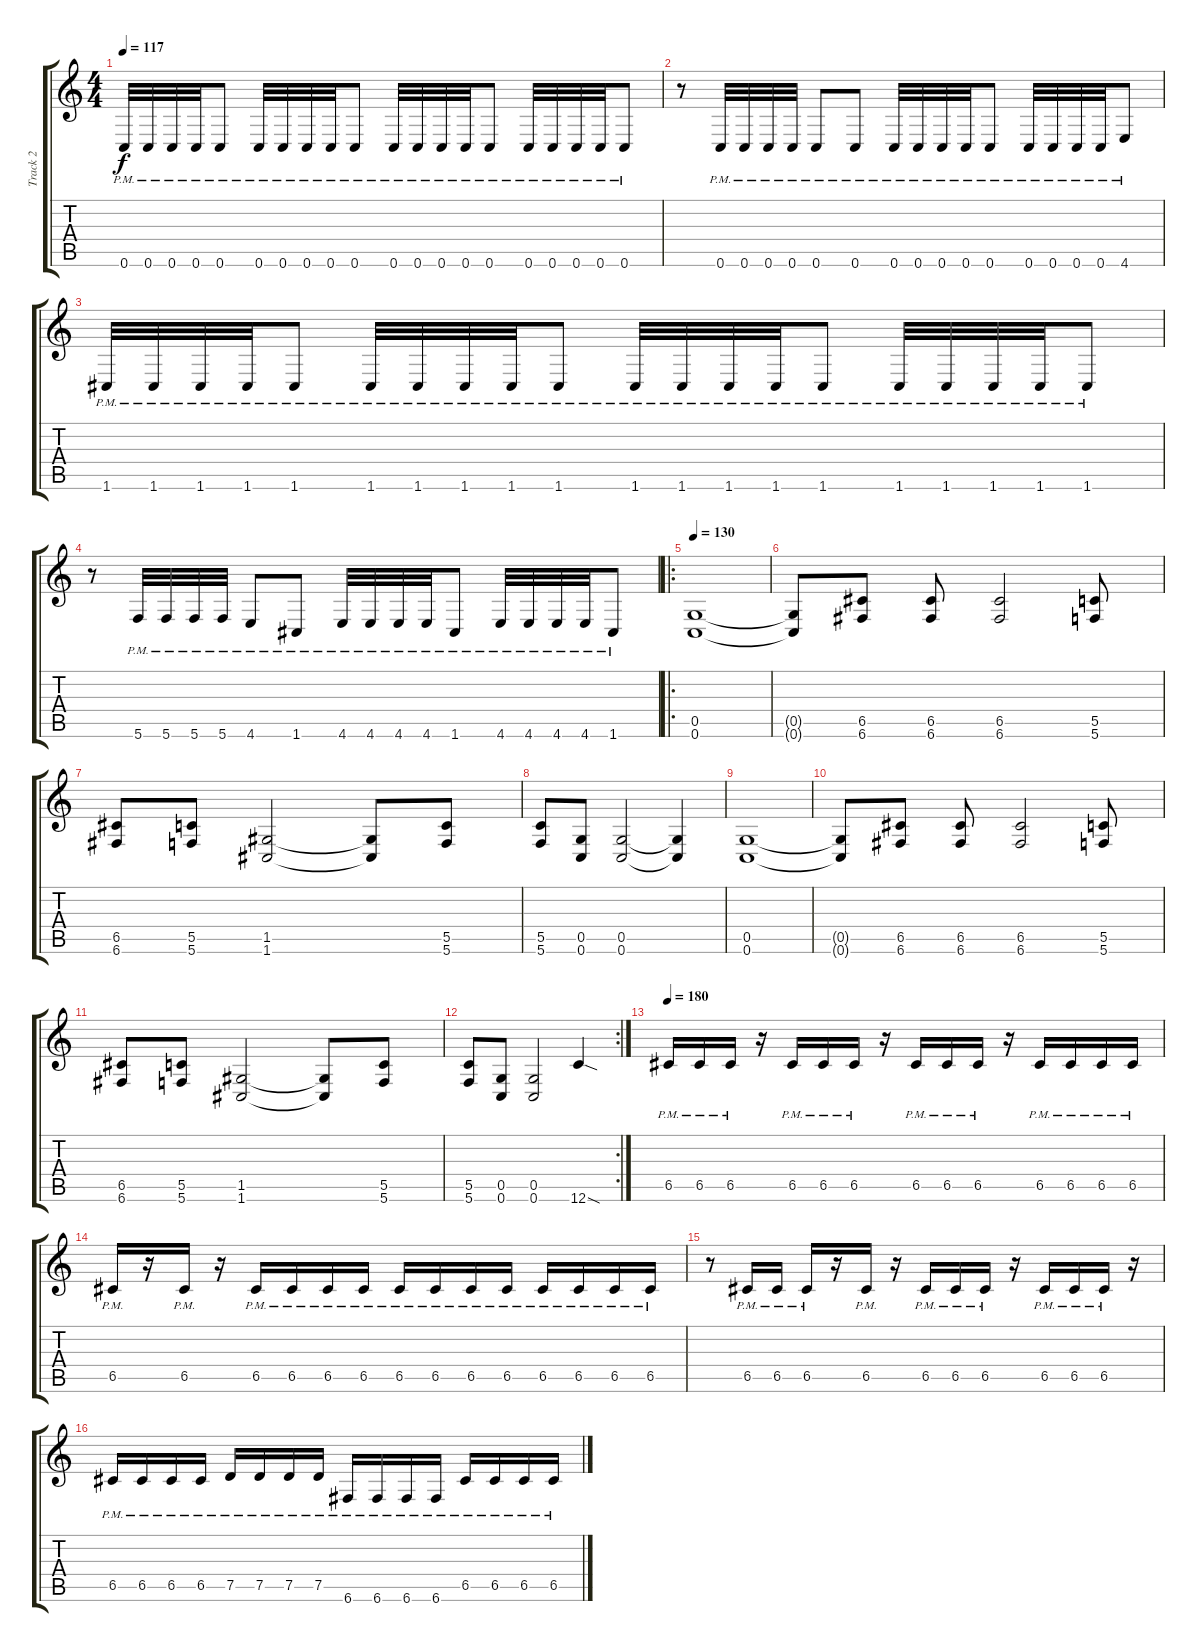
\track ("Track 2" "Track 2") {instrument overdrivenguitar}
\staff {score tabs}
\tuning (D4 A3 F3 C3 G2 C2) {hide}
\ts (4 4)
\tempo 117
\clef g2
\ks c
0.6{pm}.32{dy f} 0.6{pm}.32 0.6{pm}.32 0.6{pm}.32 0.6{pm}.8 0.6{pm}.32 0.6{pm}.32 0.6{pm}.32 0.6{pm}.32 0.6{pm}.8 0.6{pm}.32 0.6{pm}.32 0.6{pm}.32 0.6{pm}.32 0.6{pm}.8 0.6{pm}.32 0.6{pm}.32 0.6{pm}.32 0.6{pm}.32 0.6{pm}.8 |
r.8 0.6{pm}.32 0.6{pm}.32 0.6{pm}.32 0.6{pm}.32 0.6{pm}.8 0.6{pm}.8 0.6{pm}.32 0.6{pm}.32 0.6{pm}.32 0.6{pm}.32 0.6{pm}.8 0.6{pm}.32 0.6{pm}.32 0.6{pm}.32 0.6{pm}.32 4.6{pm}.8 |
1.6{pm}.32 1.6{pm}.32 1.6{pm}.32 1.6{pm}.32 1.6{pm}.8 1.6{pm}.32 1.6{pm}.32 1.6{pm}.32 1.6{pm}.32 1.6{pm}.8 1.6{pm}.32 1.6{pm}.32 1.6{pm}.32 1.6{pm}.32 1.6{pm}.8 1.6{pm}.32 1.6{pm}.32 1.6{pm}.32 1.6{pm}.32 1.6{pm}.8 |
r.8 5.6{pm}.32 5.6{pm}.32 5.6{pm}.32 5.6{pm}.32 4.6{pm}.8 1.6{pm}.8 4.6{pm}.32 4.6{pm}.32 4.6{pm}.32 4.6{pm}.32 1.6{pm}.8 4.6{pm}.32 4.6{pm}.32 4.6{pm}.32 4.6{pm}.32 1.6{pm}.8 |
\ro
\tempo 130
(0.5 0.6).1 |
(0.5{t} 0.6{t}).8 (6.5 6.6).8 (6.5 6.6).8 (6.5 6.6).2 (5.5 5.6).8 |
(6.5 6.6).8 (5.5 5.6).8 (1.5 1.6).2 (1.5{t} 1.6{t}).8 (5.5 5.6).8 |
(5.5 5.6).8 (0.5 0.6).8 (0.5 0.6).2 (0.5{t} 0.6{t}).4 |
(0.5 0.6).1 |
(0.5{t} 0.6{t}).8 (6.5 6.6).8 (6.5 6.6).8 (6.5 6.6).2 (5.5 5.6).8 |
(6.5 6.6).8 (5.5 5.6).8 (1.5 1.6).2 (1.5{t} 1.6{t}).8 (5.5 5.6).8 |
\rc 2
(5.5 5.6).8 (0.5 0.6).8 (0.5 0.6).2 12.6{sod}.4 |
\tempo 180
6.5{pm}.16 6.5{pm}.16 6.5{pm}.16 r.16 6.5{pm}.16 6.5{pm}.16 6.5{pm}.16 r.16 6.5{pm}.16 6.5{pm}.16 6.5{pm}.16 r.16 6.5{pm}.16 6.5{pm}.16 6.5{pm}.16 6.5{pm}.16 |
6.5{pm}.16 r.16 6.5{pm}.16 r.16 6.5{pm}.16 6.5{pm}.16 6.5{pm}.16 6.5{pm}.16 6.5{pm}.16 6.5{pm}.16 6.5{pm}.16 6.5{pm}.16 6.5{pm}.16 6.5{pm}.16 6.5{pm}.16 6.5{pm}.16 |
r.8 6.5{pm}.16 6.5{pm}.16 6.5{pm}.16 r.16 6.5{pm}.16 r.16 6.5{pm}.16 6.5{pm}.16 6.5{pm}.16 r.16 6.5{pm}.16 6.5{pm}.16 6.5{pm}.16 r.16 |
6.5{pm}.16 6.5{pm}.16 6.5{pm}.16 6.5{pm}.16 7.5{pm}.16 7.5{pm}.16 7.5{pm}.16 7.5{pm}.16 6.6{pm}.16 6.6{pm}.16 6.6{pm}.16 6.6{pm}.16 6.5{pm}.16 6.5{pm}.16 6.5{pm}.16 6.5{pm}.16
